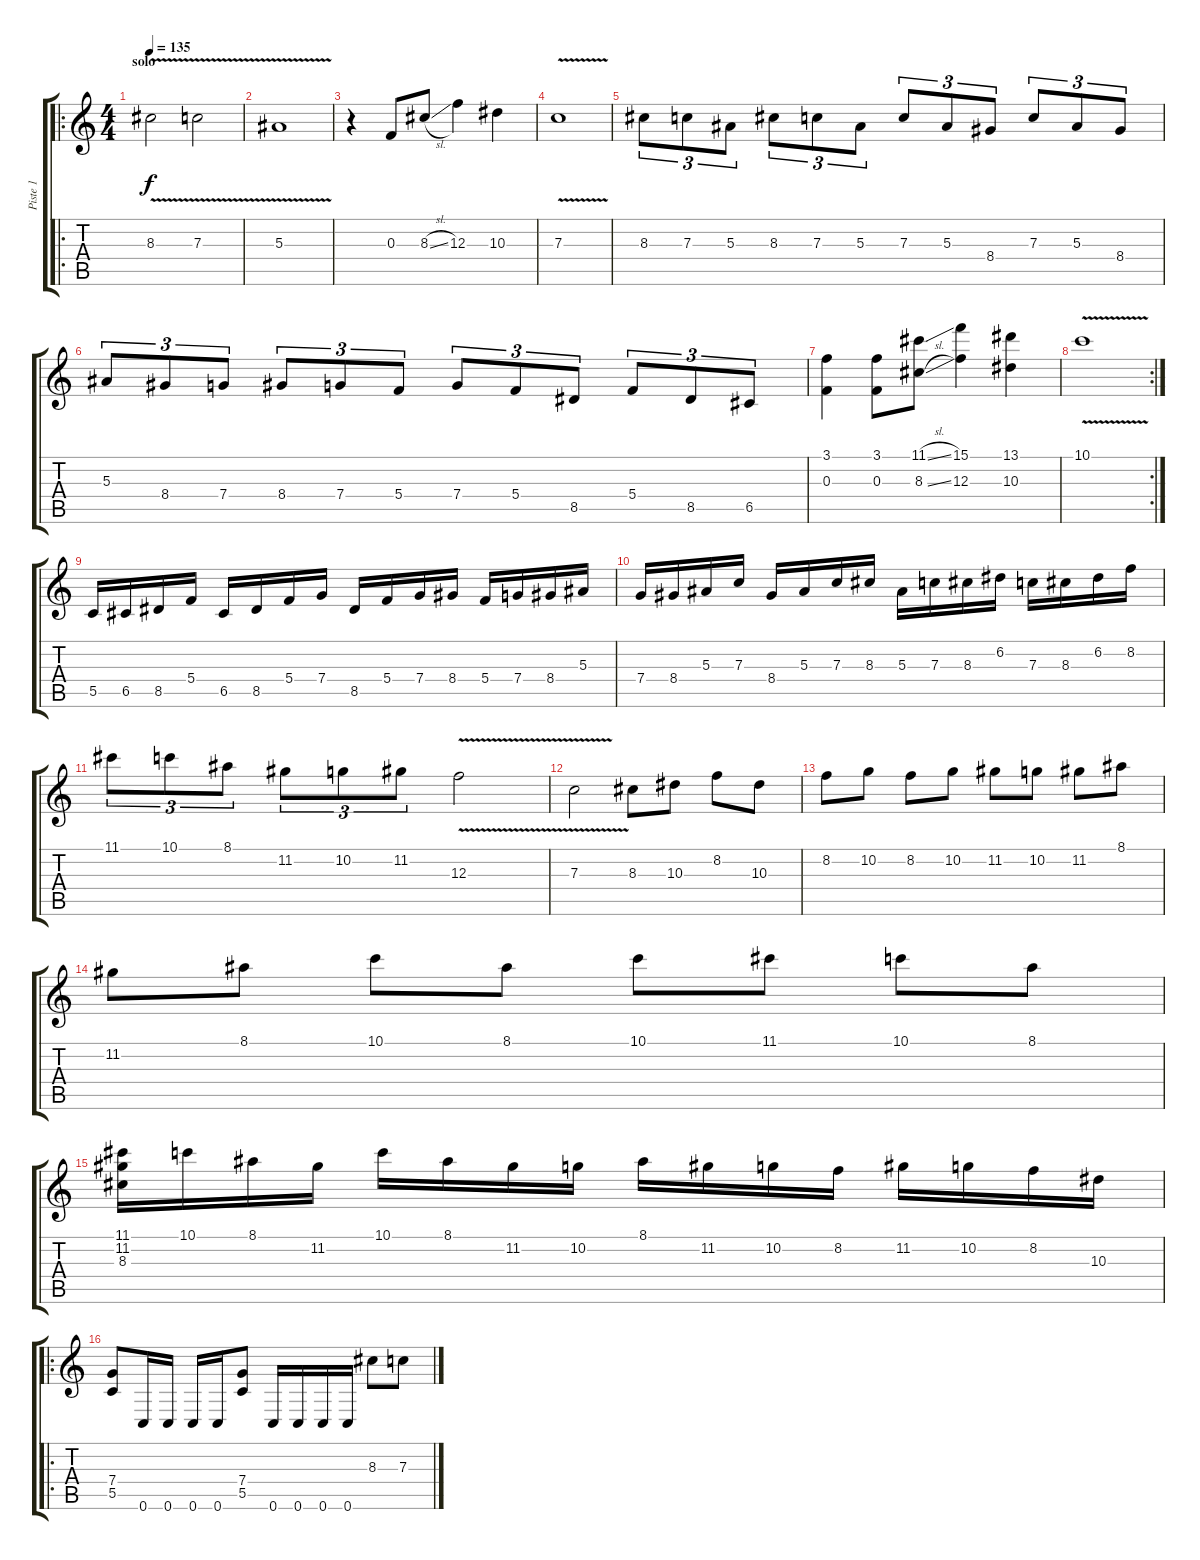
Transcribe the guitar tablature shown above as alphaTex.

\track ("Piste 1" "Piste 1") {instrument distortionguitar}
\staff {score tabs}
\tuning (D4 A3 F3 C3 G2 C2) {hide}
\ro
\ts (4 4)
\section ("" "solo")
\tempo 135
\clef g2
\ks c
8.3{v}.2{dy f} 7.3{v}.2 |
5.3{v}.1 |
r.4 0.3.8 8.3{sl}.8 12.3.4 10.3.4 |
7.3{v}.1 |
8.3.8{tu (3 2)} 7.3.8{tu (3 2)} 5.3.8{tu (3 2)} 8.3.8{tu (3 2)} 7.3.8{tu (3 2)} 5.3.8{tu (3 2)} 7.3.8{tu (3 2)} 5.3.8{tu (3 2)} 8.4.8{tu (3 2)} 7.3.8{tu (3 2)} 5.3.8{tu (3 2)} 8.4.8{tu (3 2)} |
5.3.8{tu (3 2)} 8.4.8{tu (3 2)} 7.4.8{tu (3 2)} 8.4.8{tu (3 2)} 7.4.8{tu (3 2)} 5.4.8{tu (3 2)} 7.4.8{tu (3 2)} 5.4.8{tu (3 2)} 8.5.8{tu (3 2)} 5.4.8{tu (3 2)} 8.5.8{tu (3 2)} 6.5.8{tu (3 2)} |
(3.1 0.3).4 (3.1 0.3).8 (11.1{sl} 8.3{sl}).8 (15.1 12.3).4 (13.1 10.3).4 |
\rc 2
10.1{v}.1 |
5.5.16 6.5.16 8.5.16 5.4.16 6.5.16 8.5.16 5.4.16 7.4.16 8.5.16 5.4.16 7.4.16 8.4.16 5.4.16 7.4.16 8.4.16 5.3.16 |
7.4.16 8.4.16 5.3.16 7.3.16 8.4.16 5.3.16 7.3.16 8.3.16 5.3.16 7.3.16 8.3.16 6.2.16 7.3.16 8.3.16 6.2.16 8.2.16 |
11.1.8{tu (3 2)} 10.1.8{tu (3 2)} 8.1.8{tu (3 2)} 11.2.8{tu (3 2)} 10.2.8{tu (3 2)} 11.2.8{tu (3 2)} 12.3{v}.2 |
7.3{v}.2 8.3.8 10.3.8 8.2.8 10.3.8 |
8.2.8 10.2.8 8.2.8 10.2.8 11.2.8 10.2.8 11.2.8 8.1.8 |
11.2.8 8.1.8 10.1.8 8.1.8 10.1.8 11.1.8 10.1.8 8.1.8 |
(11.1 11.2 8.3).16 10.1.16 8.1.16 11.2.16 10.1.16 8.1.16 11.2.16 10.2.16 8.1.16 11.2.16 10.2.16 8.2.16 11.2.16 10.2.16 8.2.16 10.3.16 |
\ro
(7.4 5.5).8 0.6.16 0.6.16 0.6.16 0.6.16 (7.4 5.5).8 0.6.16 0.6.16 0.6.16 0.6.16 8.3.8 7.3.8
